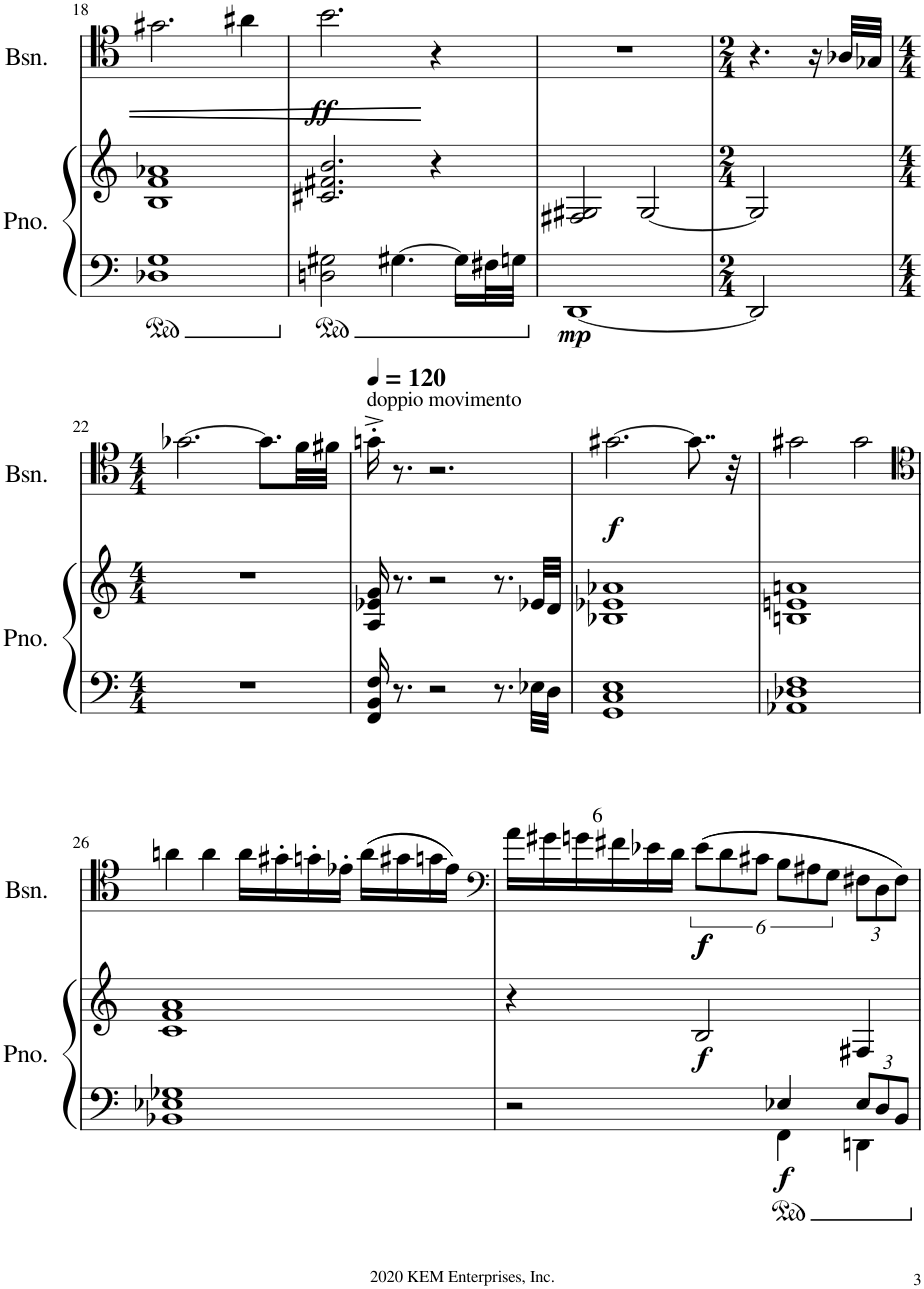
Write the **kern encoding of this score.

**kern	**kern	**dynam	**kern	**dynam
*part2	*part2	*part2	*part1	*part1
*staff3	*staff2	*staff2/3	*staff1	*staff1
*I"Piano	*	*	*I"Bassoon	*
*I'Pno.	*	*	*I'Bsn.	*
!!LO:PB:g=z
*clefF4	*clefG2	*	*clefC4	*
*k[]	*k[]	*	*k[]	*
*M4/4	*M4/4	*	*M4/4	*
=18	=18	=18	=18	=18
1D-X 1G	1B 1f 1a-X	.	2.g#X\	.
.	.	.	4a#X\	.
=19	=19	=19	=19	=19
!	!	!	!	!LO:DY:b
2Dn\ 2G#X\	2.c#X/ 2.f#X/ 2.b/	.	2.b\	ff
[4.G#X\	.	.	.	.
.	4r	.	4r	.
16G#\LL]	.	.	.	.
32F#X\L	.	.	.	.
32Gn\JJJ	.	.	.	.
=20	=20	=20	=20	=20
!	!	!LO:DY:b=2	!	!
[1DD	2F#X/ 2G#X/	mp	1r	.
.	[2G#/	.	.	.
=21	=21	=21	=21	=21
*M2/4	*M2/4	*	*M2/4	*
2DD/]	2G#/]	.	4.r	.
.	.	.	16r	.
.	.	.	32A-X/LLL	.
.	.	.	32G-X/JJJ	.
!!LO:LB:g=z
=22	=22	=22	=22	=22
*M4/4	*M4/4	*	*M4/4	*
1r	1r	.	[2.g-X\	.
.	.	.	8.g-\L]	.
.	.	.	32f\LL	.
.	.	.	32f#X\JJJ	.
=23	=23	=23	=23	=23
*	*	*	*MM120	*
!	!	!	!LO:TX:a:t=doppio movimento	!
16FF/ 16BB/ 16F/	16A/ 16e-X/ 16g/	.	16gn'^\	.
8.r	8.r	.	8.r	.
2r	2r	.	2.r	.
8.r	8.r	.	.	.
32E-X\LLL	32e-X/LLL	.	.	.
32D\JJJ	32d/JJJ	.	.	.
=24	=24	=24	=24	=24
!	!	!	!	!LO:DY:b
1GG 1C 1E	1B-X 1e-X 1a-X	.	[2.g#X\	f
.	.	.	8..g#\]	.
.	.	.	32r	.
=25	=25	=25	=25	=25
1AA-X 1D-X 1F	1Bn 1en 1an	.	2g#X\	.
.	.	.	2g#\	.
!!LO:LB:g=z
=26	=26	=26	=26	=26
*	*	*	*clefC4	*
1BB-X 1E-X 1G-X	1c 1f 1a	.	4an\	.
.	.	.	4a\	.
.	.	.	16a\LL	.
.	.	.	16g#X'\	.
.	.	.	16gn'\	.
.	.	.	16e-X'\JJ	.
.	.	.	((16a\LL	.
.	.	.	16g#X\	.
.	.	.	16gn\	.
.	.	.	16e-\JJ))	.
=27	=27	=27	=27	=27
*	*	*	*clefF4	*
*^	*	*	*	*
*	*	*	*	*Xbrackettup	*
!	!	!	!	!LO:TX:a:t=6	!
2r	2ryy	4r	.	24a\LL	.
.	.	.	.	24g#X\	.
.	.	.	.	24gn\	.
.	.	.	.	24f#X\	.
.	.	.	.	24e-X\	.
.	.	.	.	24d\JJ	.
*	*	*	*	*brackettup	*
!	!	!	!LO:DY:b	!	!LO:DY:b
!	!	!	!	!	!LO:DY:n=1:b
.	.	2B/	f	((12e-\L	f f
.	.	.	.	12d\	.
.	.	.	.	12c#X\J	.
!	!	!	!LO:DY:b=2	!	!
4FF\	4E-X/	.	f	12B\L	.
.	.	.	.	12A#X\	.
.	.	.	.	12G\J	.
*	*Xbrackettup	*	*	*Xbrackettup	*
4DDn\	12E-/L	4F#X/	.	12F#X\L	.
.	12D/	.	.	12D\	.
.	12BB/J	.	.	12F#\J))	.
*v	*v	*	*	*	*
=	=	=	=	=
*-	*-	*-	*-	*-
